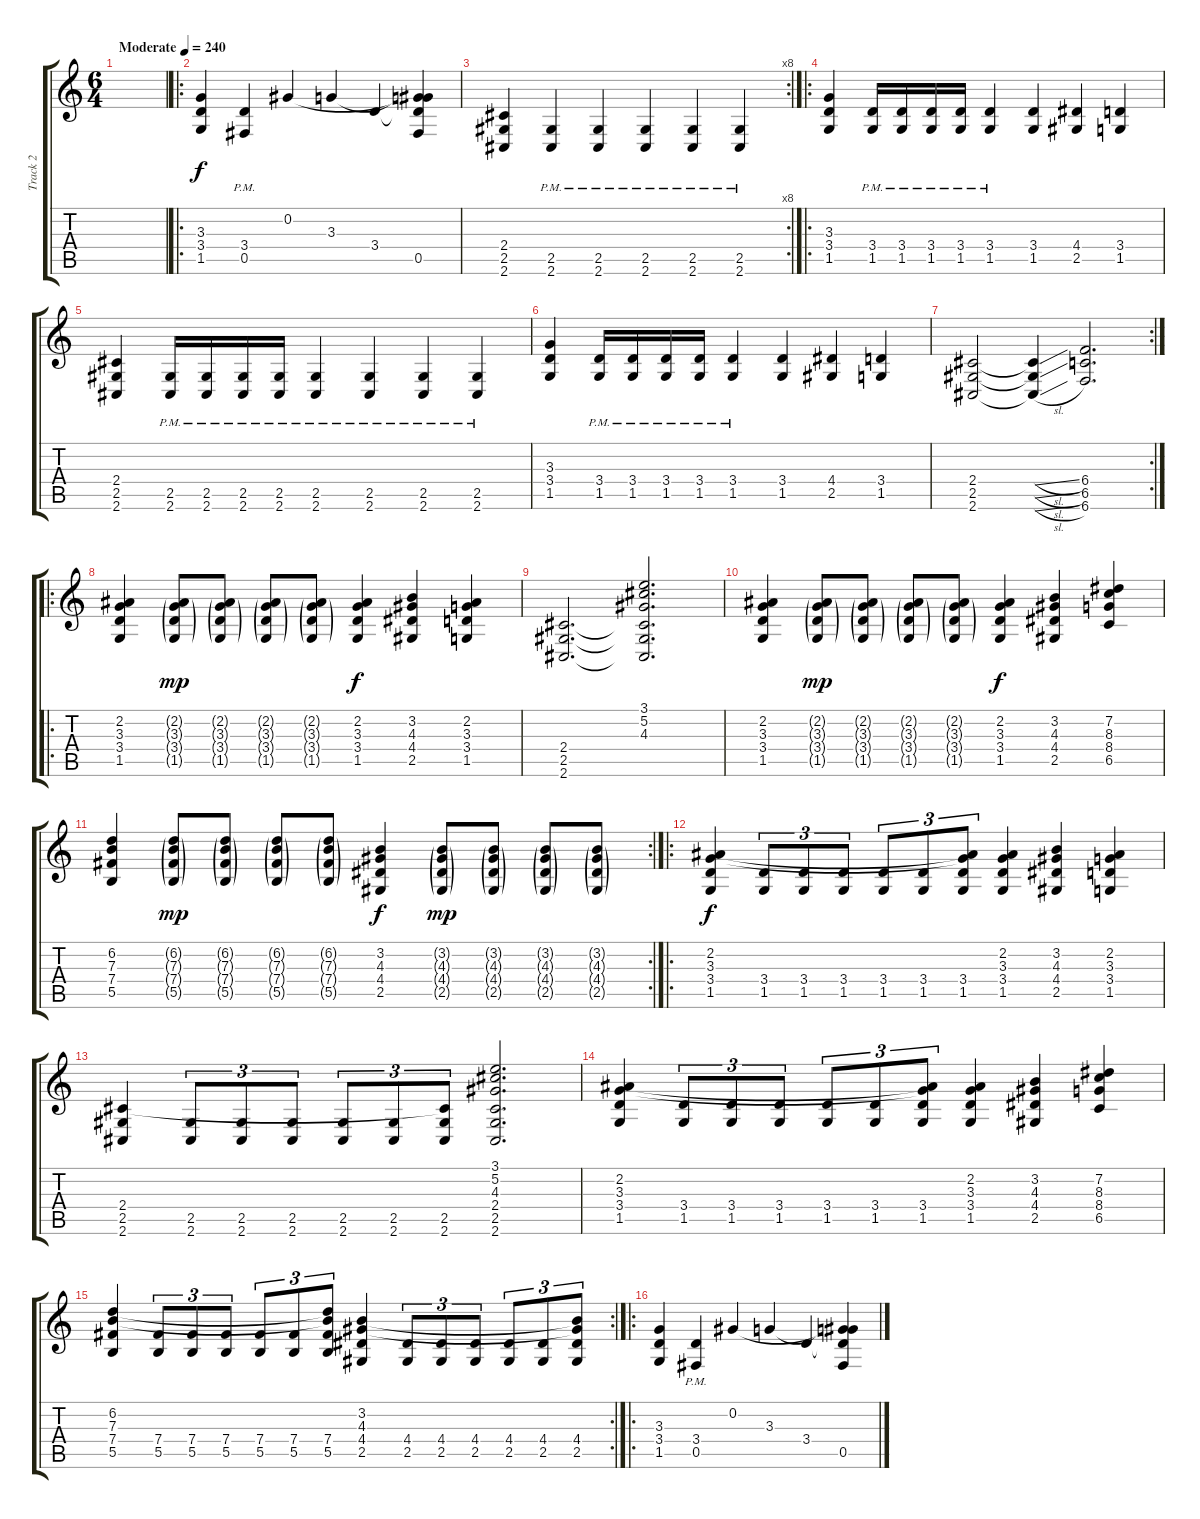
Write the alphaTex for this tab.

\track ("Track 2" "Track 2") {instrument overdrivenguitar}
\staff {score tabs}
\tuning (Db4 Ab3 E3 B2 Gb2 B1) {hide}
\ts (6 4)
\tempo (240 "Moderate")
\clef g2
\ks c
|
\ro
(3.3 3.4 1.5).4 (3.4{pm} 0.5{pm}).4 0.2.4 3.3.4 3.4.4 (0.2{t} 3.3{t} 3.4{t} 0.5).4 |
\rc 8
(2.4 2.5 2.6).4 (2.5{pm} 2.6{pm}).4 (2.5{pm} 2.6{pm}).4 (2.5{pm} 2.6{pm}).4 (2.5{pm} 2.6{pm}).4 (2.5{pm} 2.6{pm}).4 |
\ro
(3.3 3.4 1.5).4 (3.4{pm} 1.5{pm}).16 (3.4{pm} 1.5{pm}).16 (3.4{pm} 1.5{pm}).16 (3.4{pm} 1.5{pm}).16 (3.4{pm} 1.5{pm}).4 (3.4 1.5).4 (4.4 2.5).4 (3.4 1.5).4 |
(2.4 2.5 2.6).4 (2.5{pm} 2.6{pm}).16 (2.5{pm} 2.6{pm}).16 (2.5{pm} 2.6{pm}).16 (2.5{pm} 2.6{pm}).16 (2.5{pm} 2.6{pm}).4 (2.5{pm} 2.6{pm}).4 (2.5{pm} 2.6{pm}).4 (2.5{pm} 2.6{pm}).4 |
(3.3 3.4 1.5).4 (3.4{pm} 1.5{pm}).16 (3.4{pm} 1.5{pm}).16 (3.4{pm} 1.5{pm}).16 (3.4{pm} 1.5{pm}).16 (3.4{pm} 1.5{pm}).4 (3.4 1.5).4 (4.4 2.5).4 (3.4 1.5).4 |
\rc 2
(2.4 2.5 2.6).2 (2.4{sl t} 2.5{sl t} 2.6{sl t}).4 (6.4 6.5 6.6).2{d} |
\ro
(2.2 3.3 3.4 1.5).4 (2.2{g} 3.3{g} 3.4{g} 1.5{g}).8{dy mp} (2.2{g} 3.3{g} 3.4{g} 1.5{g}).8 (2.2{g} 3.3{g} 3.4{g} 1.5{g}).8 (2.2{g} 3.3{g} 3.4{g} 1.5{g}).8 (2.2 3.3 3.4 1.5).4{dy f} (3.2 4.3 4.4 2.5).4 (2.2 3.3 3.4 1.5).4 |
(2.4 2.5 2.6).2{d} (3.1 5.2 4.3 2.4{t} 2.5{t} 2.6{t}).2{d} |
(2.2 3.3 3.4 1.5).4 (2.2{g} 3.3{g} 3.4{g} 1.5{g}).8{dy mp} (2.2{g} 3.3{g} 3.4{g} 1.5{g}).8 (2.2{g} 3.3{g} 3.4{g} 1.5{g}).8 (2.2{g} 3.3{g} 3.4{g} 1.5{g}).8 (2.2 3.3 3.4 1.5).4{dy f} (3.2 4.3 4.4 2.5).4 (7.2 8.3 8.4 6.5).4 |
\rc 2
(6.2 7.3 7.4 5.5).4 (6.2{g} 7.3{g} 7.4{g} 5.5{g}).8{dy mp} (6.2{g} 7.3{g} 7.4{g} 5.5{g}).8 (6.2{g} 7.3{g} 7.4{g} 5.5{g}).8 (6.2{g} 7.3{g} 7.4{g} 5.5{g}).8 (3.2 4.3 4.4 2.5).4{dy f} (3.2{g} 4.3{g} 4.4{g} 2.5{g}).8{dy mp} (3.2{g} 4.3{g} 4.4{g} 2.5{g}).8 (3.2{g} 4.3{g} 4.4{g} 2.5{g}).8 (3.2{g} 4.3{g} 4.4{g} 2.5{g}).8 |
\ro
(2.2 3.3 3.4 1.5).4{dy f} (3.4 1.5).8{tu (3 2)} (3.4 1.5).8{tu (3 2)} (3.4 1.5).8{tu (3 2)} (3.4 1.5).8{tu (3 2)} (3.4 1.5).8{tu (3 2)} (2.2{t} 3.3{t} 3.4 1.5).8{tu (3 2)} (2.2 3.3 3.4 1.5).4 (3.2 4.3 4.4 2.5).4 (2.2 3.3 3.4 1.5).4 |
(2.4 2.5 2.6).4 (2.5 2.6).8{tu (3 2)} (2.5 2.6).8{tu (3 2)} (2.5 2.6).8{tu (3 2)} (2.5 2.6).8{tu (3 2)} (2.5 2.6).8{tu (3 2)} (2.4{t} 2.5 2.6).8{tu (3 2)} (3.1 5.2 4.3 2.4 2.5 2.6).2{d} |
(2.2 3.3 3.4 1.5).4 (3.4 1.5).8{tu (3 2)} (3.4 1.5).8{tu (3 2)} (3.4 1.5).8{tu (3 2)} (3.4 1.5).8{tu (3 2)} (3.4 1.5).8{tu (3 2)} (2.2{t} 3.3{t} 3.4 1.5).8{tu (3 2)} (2.2 3.3 3.4 1.5).4 (3.2 4.3 4.4 2.5).4 (7.2 8.3 8.4 6.5).4 |
\rc 2
(6.2 7.3 7.4 5.5).4 (7.4 5.5).8{tu (3 2)} (7.4 5.5).8{tu (3 2)} (7.4 5.5).8{tu (3 2)} (7.4 5.5).8{tu (3 2)} (7.4 5.5).8{tu (3 2)} (6.2{t} 7.3{t} 7.4 5.5).8{tu (3 2)} (3.2 4.3 4.4 2.5).4 (4.4 2.5).8{tu (3 2)} (4.4 2.5).8{tu (3 2)} (4.4 2.5).8{tu (3 2)} (4.4 2.5).8{tu (3 2)} (4.4 2.5).8{tu (3 2)} (3.2{t} 4.3{t} 4.4 2.5).8{tu (3 2)} |
\ro
(3.3 3.4 1.5).4 (3.4{pm} 0.5{pm}).4 0.2.4 3.3.4 3.4.4 (0.2{t} 3.3{t} 3.4{t} 0.5).4
